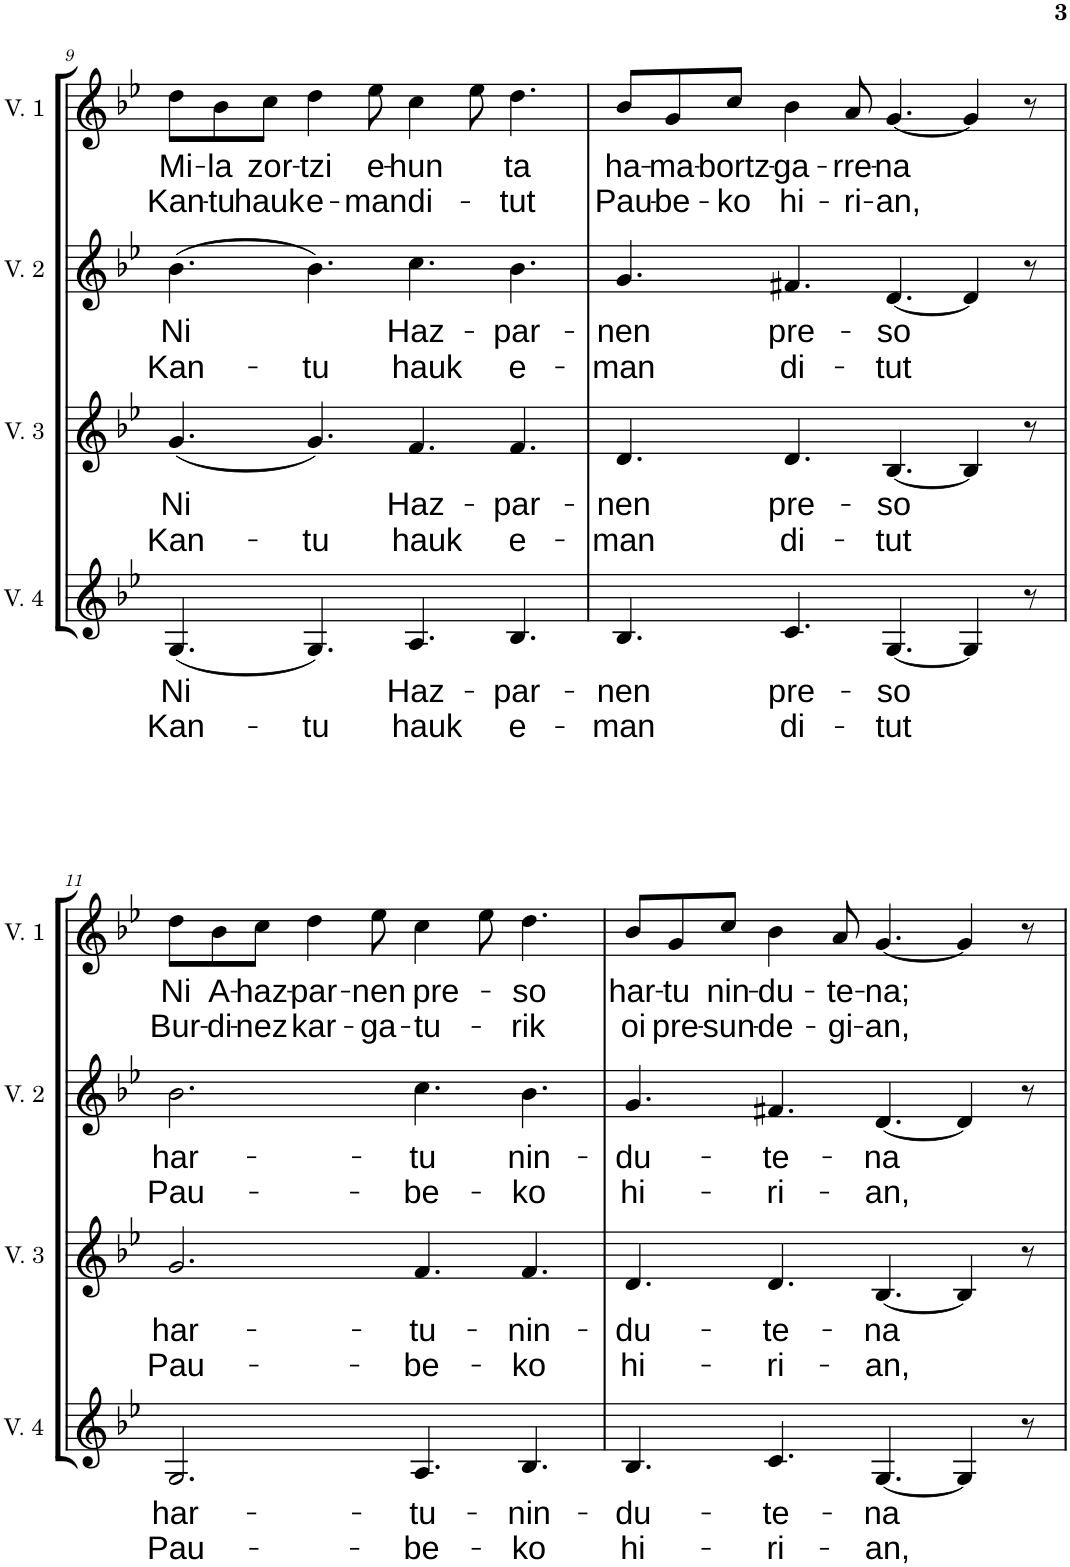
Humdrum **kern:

**kern	**text	**text	**kern	**text	**text	**kern	**text	**text	**kern	**text	**text
*part4	*part4	*part4	*part3	*part3	*part3	*part2	*part2	*part2	*part1	*part1	*part1
*staff4	*staff4	*staff4	*staff3	*staff3	*staff3	*staff2	*staff2	*staff2	*staff1	*staff1	*staff1
*I"Voix 4	*	*	*I"Voix 3	*	*	*I"Voix 2	*	*	*I"Voix 1	*	*
*I'V. 4	*	*	*I'V. 3	*	*	*I'V. 2	*	*	*I'V. 1	*	*
!!LO:PB:g=z
*clefG2	*	*	*clefG2	*	*	*clefG2	*	*	*clefG2	*	*
*k[b-e-]	*	*	*k[b-e-]	*	*	*k[b-e-]	*	*	*k[b-e-]	*	*
*M12/8	*	*	*M12/8	*	*	*M12/8	*	*	*M12/8	*	*
=9	=9	=9	=9	=9	=9	=9	=9	=9	=9	=9	=9
!	!LO:LY:b	!LO:LY:b	!	!LO:LY:b	!LO:LY:b	!	!LO:LY:b	!LO:LY:b	!	!LO:LY:b	!LO:LY:b
(4.G/	Ni	Kan-	(4.g/	Ni	Kan-	(4.b-\	Ni	Kan-	8dd\L	Mi-	Kan-
!	!	!	!	!	!	!	!	!	!	!LO:LY:b	!LO:LY:b
.	.	.	.	.	.	.	.	.	8b-\	-la	-tu
!	!	!	!	!	!	!	!	!	!	!LO:LY:b	!LO:LY:b
.	.	.	.	.	.	.	.	.	8cc\J	zor-	hauk
!	!	!LO:LY:b	!	!	!LO:LY:b	!	!	!LO:LY:b	!	!LO:LY:b	!LO:LY:b
4.G/)	.	-tu	4.g/)	.	-tu	4.b-\)	.	-tu	4dd\	-tzi	e-
!	!	!	!	!	!	!	!	!	!	!LO:LY:b	!LO:LY:b
.	.	.	.	.	.	.	.	.	8ee-\	e-	-man
!	!LO:LY:b	!LO:LY:b	!	!LO:LY:b	!LO:LY:b	!	!LO:LY:b	!LO:LY:b	!	!LO:LY:b	!LO:LY:b
4.A/	Haz-	hauk	4.f/	Haz-	hauk	4.cc\	Haz-	hauk	4cc\	-hun	di-
.	.	.	.	.	.	.	.	.	8ee-\	.	.
!	!LO:LY:b	!LO:LY:b	!	!LO:LY:b	!LO:LY:b	!	!LO:LY:b	!LO:LY:b	!	!LO:LY:b	!LO:LY:b
4.B-/	-par-	e-	4.f/	-par-	e-	4.b-\	-par-	e-	4.dd\	ta	-tut
=10	=10	=10	=10	=10	=10	=10	=10	=10	=10	=10	=10
!	!LO:LY:b	!LO:LY:b	!	!LO:LY:b	!LO:LY:b	!	!LO:LY:b	!LO:LY:b	!	!LO:LY:b	!LO:LY:b
4.B-/	-nen	-man	4.d/	-nen	-man	4.g/	-nen	-man	8b-/L	ha-	Pau-
!	!	!	!	!	!	!	!	!	!	!LO:LY:b	!LO:LY:b
.	.	.	.	.	.	.	.	.	8g/	-ma-	-be-
!	!	!	!	!	!	!	!	!	!	!LO:LY:b	!LO:LY:b
.	.	.	.	.	.	.	.	.	8cc/J	-bortz-	-ko
!	!LO:LY:b	!LO:LY:b	!	!LO:LY:b	!LO:LY:b	!	!LO:LY:b	!LO:LY:b	!	!LO:LY:b	!LO:LY:b
4.c/	pre-	di-	4.d/	pre-	di-	4.f#X/	pre-	di-	4b-\	-ga-	hi-
!	!	!	!	!	!	!	!	!	!	!LO:LY:b	!LO:LY:b
.	.	.	.	.	.	.	.	.	8a/	-rre-	-ri-
!	!LO:LY:b	!LO:LY:b	!	!LO:LY:b	!LO:LY:b	!	!LO:LY:b	!LO:LY:b	!	!LO:LY:b	!LO:LY:b
[4.G/	-so	-tut	[4.B-/	-so	-tut	[4.d/	-so	-tut	[4.g/	-na	-an,
4G/]	.	.	4B-/]	.	.	4d/]	.	.	4g/]	.	.
8r	.	.	8r	.	.	8r	.	.	8r	.	.
!!LO:LB:g=z
=11	=11	=11	=11	=11	=11	=11	=11	=11	=11	=11	=11
!	!LO:LY:b	!LO:LY:b	!	!LO:LY:b	!LO:LY:b	!	!LO:LY:b	!LO:LY:b	!	!LO:LY:b	!LO:LY:b
2.G/	har-	Pau-	2.g/	har-	Pau-	2.b-\	har-	Pau-	8dd\L	Ni	Bur-
!	!	!	!	!	!	!	!	!	!	!LO:LY:b	!LO:LY:b
.	.	.	.	.	.	.	.	.	8b-\	A-	-di-
!	!	!	!	!	!	!	!	!	!	!LO:LY:b	!LO:LY:b
.	.	.	.	.	.	.	.	.	8cc\J	-haz-	-nez
!	!	!	!	!	!	!	!	!	!	!LO:LY:b	!LO:LY:b
.	.	.	.	.	.	.	.	.	4dd\	-par-	kar-
!	!	!	!	!	!	!	!	!	!	!LO:LY:b	!LO:LY:b
.	.	.	.	.	.	.	.	.	8ee-\	-nen	-ga-
!	!LO:LY:b	!LO:LY:b	!	!LO:LY:b	!LO:LY:b	!	!LO:LY:b	!LO:LY:b	!	!LO:LY:b	!LO:LY:b
4.A/	-tu-	-be-	4.f/	-tu-	-be-	4.cc\	-tu	-be-	4cc\	pre-	-tu-
.	.	.	.	.	.	.	.	.	8ee-\	.	.
!	!LO:LY:b	!LO:LY:b	!	!LO:LY:b	!LO:LY:b	!	!LO:LY:b	!LO:LY:b	!	!LO:LY:b	!LO:LY:b
4.B-/	-nin-	-ko	4.f/	-nin-	-ko	4.b-\	-nin-	-ko	4.dd\	-so	-rik
=12	=12	=12	=12	=12	=12	=12	=12	=12	=12	=12	=12
!	!LO:LY:b	!LO:LY:b	!	!LO:LY:b	!LO:LY:b	!	!LO:LY:b	!LO:LY:b	!	!LO:LY:b	!LO:LY:b
4.B-/	-du-	hi-	4.d/	-du-	hi-	4.g/	-du-	hi-	8b-/L	har-	oi
!	!	!	!	!	!	!	!	!	!	!LO:LY:b	!LO:LY:b
.	.	.	.	.	.	.	.	.	8g/	-tu	pre-
!	!	!	!	!	!	!	!	!	!	!LO:LY:b	!LO:LY:b
.	.	.	.	.	.	.	.	.	8cc/J	nin-	-sun-
!	!LO:LY:b	!LO:LY:b	!	!LO:LY:b	!LO:LY:b	!	!LO:LY:b	!LO:LY:b	!	!LO:LY:b	!LO:LY:b
4.c/	-te-	-ri-	4.d/	-te-	-ri-	4.f#X/	-te-	-ri-	4b-\	-du-	-de-
!	!	!	!	!	!	!	!	!	!	!LO:LY:b	!LO:LY:b
.	.	.	.	.	.	.	.	.	8a/	-te-	-gi-
!	!LO:LY:b	!LO:LY:b	!	!LO:LY:b	!LO:LY:b	!	!LO:LY:b	!LO:LY:b	!	!LO:LY:b	!LO:LY:b
[4.G/	-na	-an,	[4.B-/	-na	-an,	[4.d/	-na	-an,	[4.g/	-na;	-an,
4G/]	.	.	4B-/]	.	.	4d/]	.	.	4g/]	.	.
8r	.	.	8r	.	.	8r	.	.	8r	.	.
=	=	=	=	=	=	=	=	=	=	=	=
*-	*-	*-	*-	*-	*-	*-	*-	*-	*-	*-	*-
